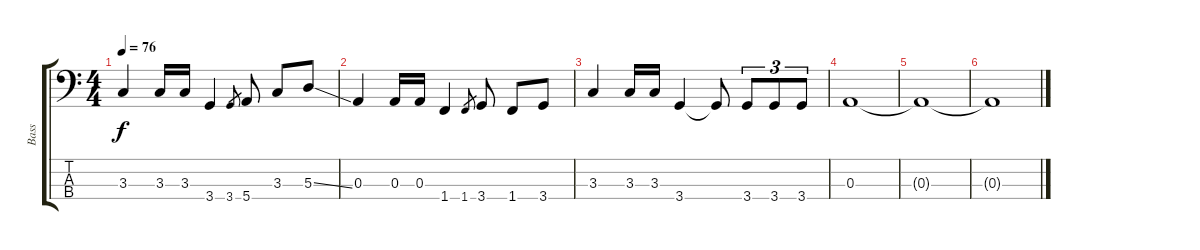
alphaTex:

\track ("Bass" "Bass") {instrument electricbasspick}
\staff {score tabs}
\tuning (G2 D2 A1 E1) {hide}
\ts (4 4)
\tempo 76
\clef f4
\ks c
3.3.4{dy f} 3.3.16 3.3.16 3.4.4 3.4.8{gr} 5.4.8 3.3.8 5.3{ss}.8 |
0.3.4 0.3.16 0.3.16 1.4.4 1.4.8{gr} 3.4.8 1.4.8 3.4.8 |
3.3.4 3.3.16 3.3.16 3.4.4 3.4{t}.8 3.4.8{tu (3 2)} 3.4.8{tu (3 2)} 3.4.8{tu (3 2)} |
0.3.1 |
0.3{t}.1 |
0.3{t}.1{volume 0}
